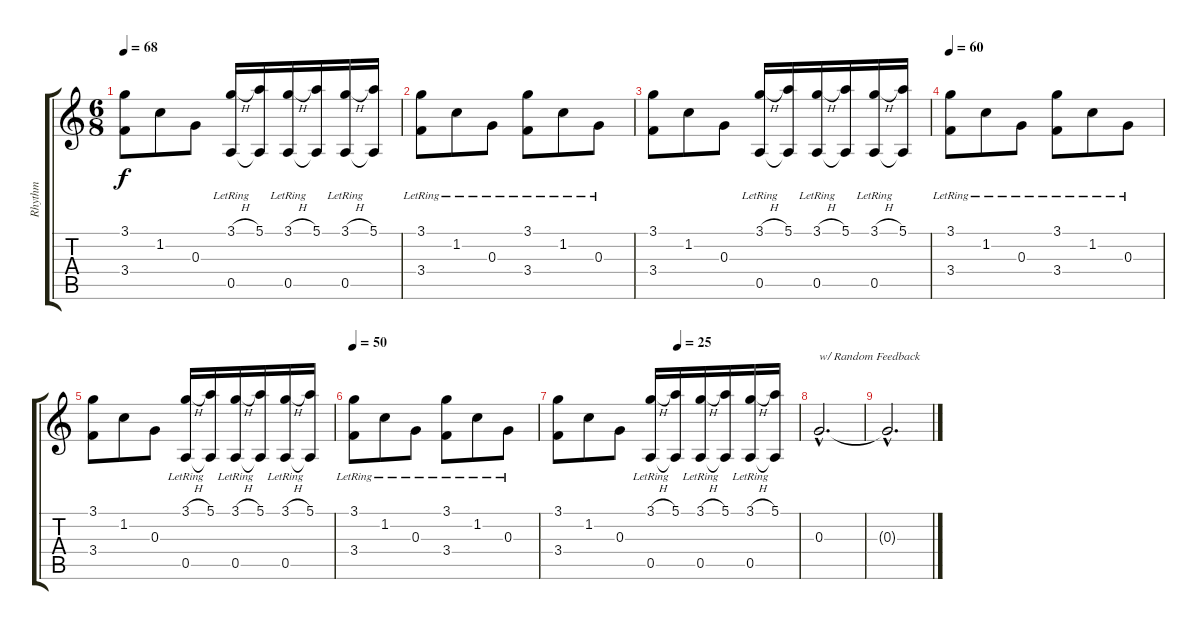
\track ("Rhythm" "Rhythm") {instrument distortionguitar}
\staff {score tabs}
\tuning (E4 B3 G3 D3 A2 D2) {hide}
\ts (6 8)
\tempo 68
\clef g2
\ks c
(3.1 3.4).8{dy f} 1.2.8 0.3.8 (3.1{h} 0.5{lr}).16 (5.1 0.5{t}).16 (3.1{h} 0.5{lr}).16 (5.1 0.5{t}).16 (3.1{h} 0.5{lr}).16 (5.1 0.5{t}).16 |
(3.1{lr} 3.4{lr}).8 1.2{lr}.8 0.3{lr}.8 (3.1{lr} 3.4{lr}).8 1.2{lr}.8 0.3{lr}.8 |
(3.1 3.4).8 1.2.8 0.3.8 (3.1{h} 0.5{lr}).16 (5.1 0.5{t}).16 (3.1{h} 0.5{lr}).16 (5.1 0.5{t}).16 (3.1{h} 0.5{lr}).16 (5.1 0.5{t}).16 |
\tempo 60
(3.1{lr} 3.4{lr}).8 1.2{lr}.8 0.3{lr}.8 (3.1{lr} 3.4{lr}).8 1.2{lr}.8 0.3{lr}.8 |
(3.1 3.4).8 1.2.8 0.3.8 (3.1{h} 0.5{lr}).16 (5.1 0.5{t}).16 (3.1{h} 0.5{lr}).16 (5.1 0.5{t}).16 (3.1{h} 0.5{lr}).16 (5.1 0.5{t}).16 |
\tempo 50
(3.1{lr} 3.4{lr}).8 1.2{lr}.8 0.3{lr}.8 (3.1{lr} 3.4{lr}).8 1.2{lr}.8 0.3{lr}.8 |
\tempo (25 0.5)
(3.1 3.4).8 1.2.8 0.3.8 (3.1{h} 0.5{lr}).16 (5.1 0.5{t}).16 (3.1{h} 0.5{lr}).16 (5.1 0.5{t}).16 (3.1{h} 0.5{lr}).16 (5.1 0.5{t}).16 |
0.3{hac}.2{d txt "w/ Random Feedback"} |
0.3{hac t}.2{d}
